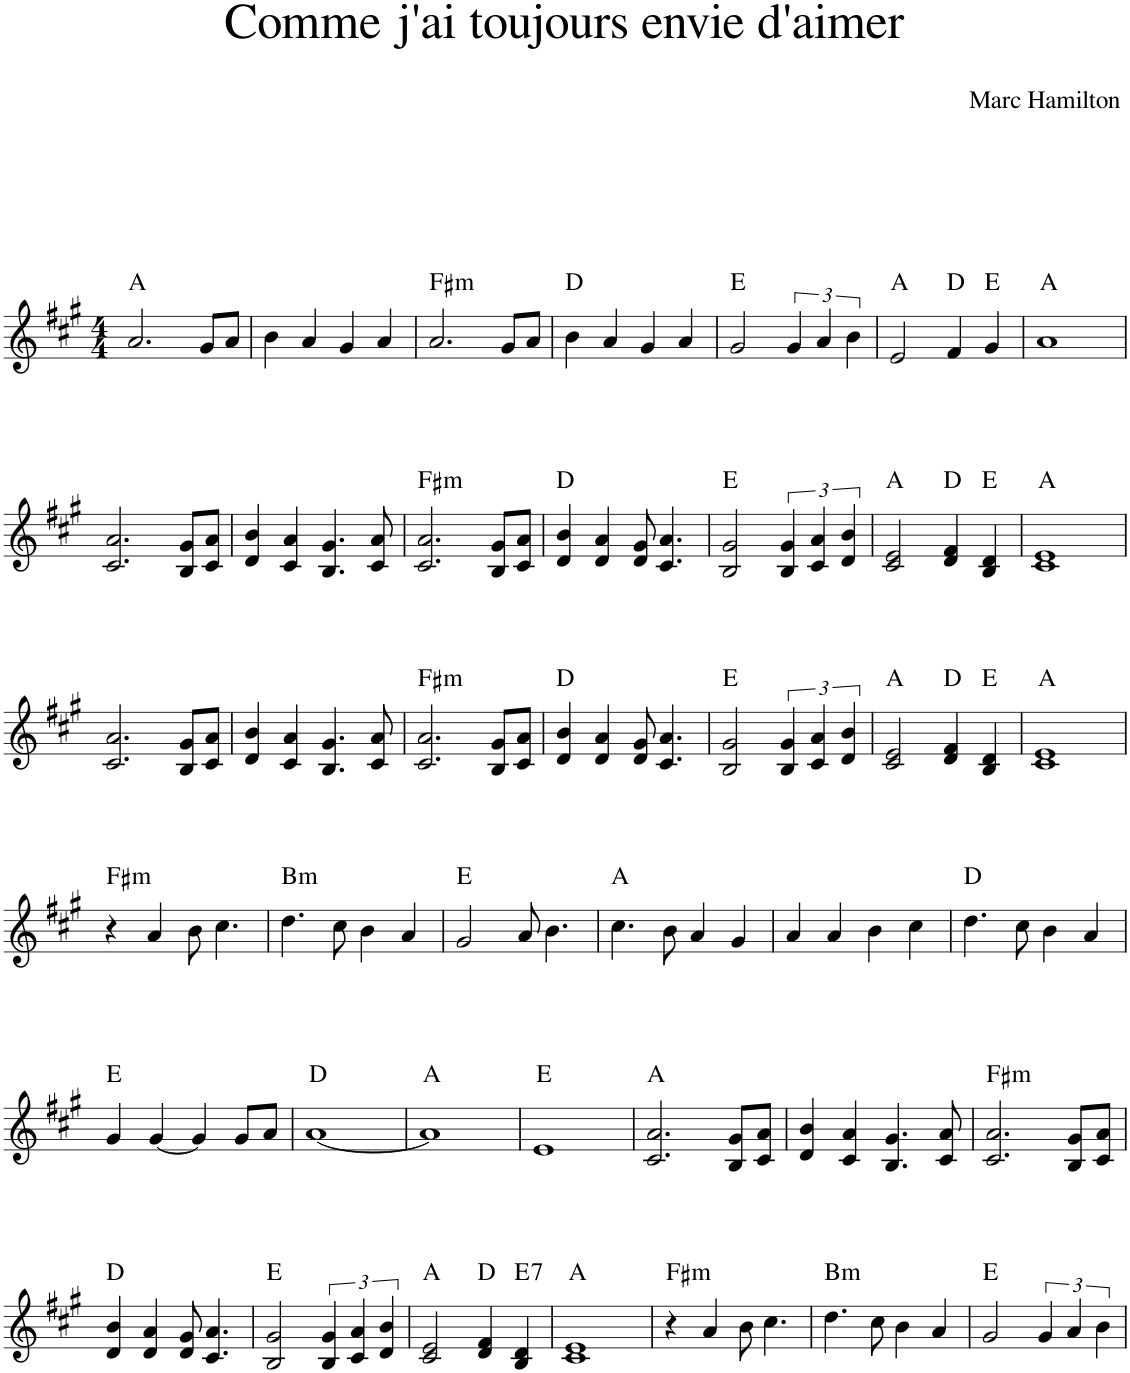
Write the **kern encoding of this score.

**kern	**harte
*part1	*part1
*staff1	*
*I"Piano	*
*I'Pno.	*
*clefG2	*
*k[f#c#g#]	*
*M4/4	*
=1	=1
2.a/	A:maj
8g#/L	.
8a/J	.
=2	=2
4b\	.
4a/	.
4g#/	.
4a/	.
=3	=3
!	!LO:H:kt=m
2.a/	F#:min
8g#/L	.
8a/J	.
=4	=4
4b\	D:maj
4a/	.
4g#/	.
4a/	.
=5	=5
2g#/	E:maj
6g#/	.
6a/	.
6b\	.
=6	=6
2e/	A:maj
4f#/	D:maj
4g#/	E:maj
=7	=7
1a	A:maj
!!LO:LB:g=z
=8	=8
2.c#/ 2.a/	.
8B/ 8g#/L	.
8c#/ 8a/J	.
=9	=9
4d/ 4b/	.
4c#/ 4a/	.
4.B/ 4.g#/	.
8c#/ 8a/	.
=10	=10
!	!LO:H:kt=m
2.c#/ 2.a/	F#:min
8B/ 8g#/L	.
8c#/ 8a/J	.
=11	=11
4d/ 4b/	D:maj
4d/ 4a/	.
8d/ 8g#/	.
4.c#/ 4.a/	.
=12	=12
2B/ 2g#/	E:maj
6B/ 6g#/	.
6c#/ 6a/	.
6d/ 6b/	.
=13	=13
2c#/ 2e/	A:maj
4d/ 4f#/	D:maj
4B/ 4d/	E:maj
=14	=14
1c# 1e	A:maj
!!LO:LB:g=z
=15	=15
2.c#/ 2.a/	.
8B/ 8g#/L	.
8c#/ 8a/J	.
=16	=16
4d/ 4b/	.
4c#/ 4a/	.
4.B/ 4.g#/	.
8c#/ 8a/	.
=17	=17
!	!LO:H:kt=m
2.c#/ 2.a/	F#:min
8B/ 8g#/L	.
8c#/ 8a/J	.
=18	=18
4d/ 4b/	D:maj
4d/ 4a/	.
8d/ 8g#/	.
4.c#/ 4.a/	.
=19	=19
2B/ 2g#/	E:maj
6B/ 6g#/	.
6c#/ 6a/	.
6d/ 6b/	.
=20	=20
2c#/ 2e/	A:maj
4d/ 4f#/	D:maj
4B/ 4d/	E:maj
=21	=21
1c# 1e	A:maj
!!LO:LB:g=z
=22	=22
!	!LO:H:kt=m
4r	F#:min
4a/	.
8b\	.
4.cc#\	.
=23	=23
!	!LO:H:kt=m
4.dd\	B:min
8cc#\	.
4b\	.
4a/	.
=24	=24
2g#/	E:maj
8a/	.
4.b\	.
=25	=25
4.cc#\	A:maj
8b\	.
4a/	.
4g#/	.
=26	=26
4a/	.
4a/	.
4b\	.
4cc#\	.
=27	=27
4.dd\	D:maj
8cc#\	.
4b\	.
4a/	.
!!LO:LB:g=z
=28	=28
4g#/	E:maj
[4g#/	.
4g#/]	.
8g#/L	.
8a/J	.
=29	=29
[1a	D:maj
=30	=30
1a]	A:maj
=31	=31
1e	E:maj
=32	=32
2.c#/ 2.a/	A:maj
8B/ 8g#/L	.
8c#/ 8a/J	.
=33	=33
4d/ 4b/	.
4c#/ 4a/	.
4.B/ 4.g#/	.
8c#/ 8a/	.
=34	=34
!	!LO:H:kt=m
2.c#/ 2.a/	F#:min
8B/ 8g#/L	.
8c#/ 8a/J	.
!!LO:LB:g=z
=35	=35
4d/ 4b/	D:maj
4d/ 4a/	.
8d/ 8g#/	.
4.c#/ 4.a/	.
=36	=36
2B/ 2g#/	E:maj
6B/ 6g#/	.
6c#/ 6a/	.
6d/ 6b/	.
=37	=37
2c#/ 2e/	A:maj
4d/ 4f#/	D:maj
!	!LO:H:kt=7
4B/ 4d/	E:7
=38	=38
1c# 1e	A:maj
=39	=39
!	!LO:H:kt=m
4r	F#:min
4a/	.
8b\	.
4.cc#\	.
=40	=40
!	!LO:H:kt=m
4.dd\	B:min
8cc#\	.
4b\	.
4a/	.
=41	=41
2g#/	E:maj
6g#/	.
6a/	.
6b\	.
=	=
*-	*-
